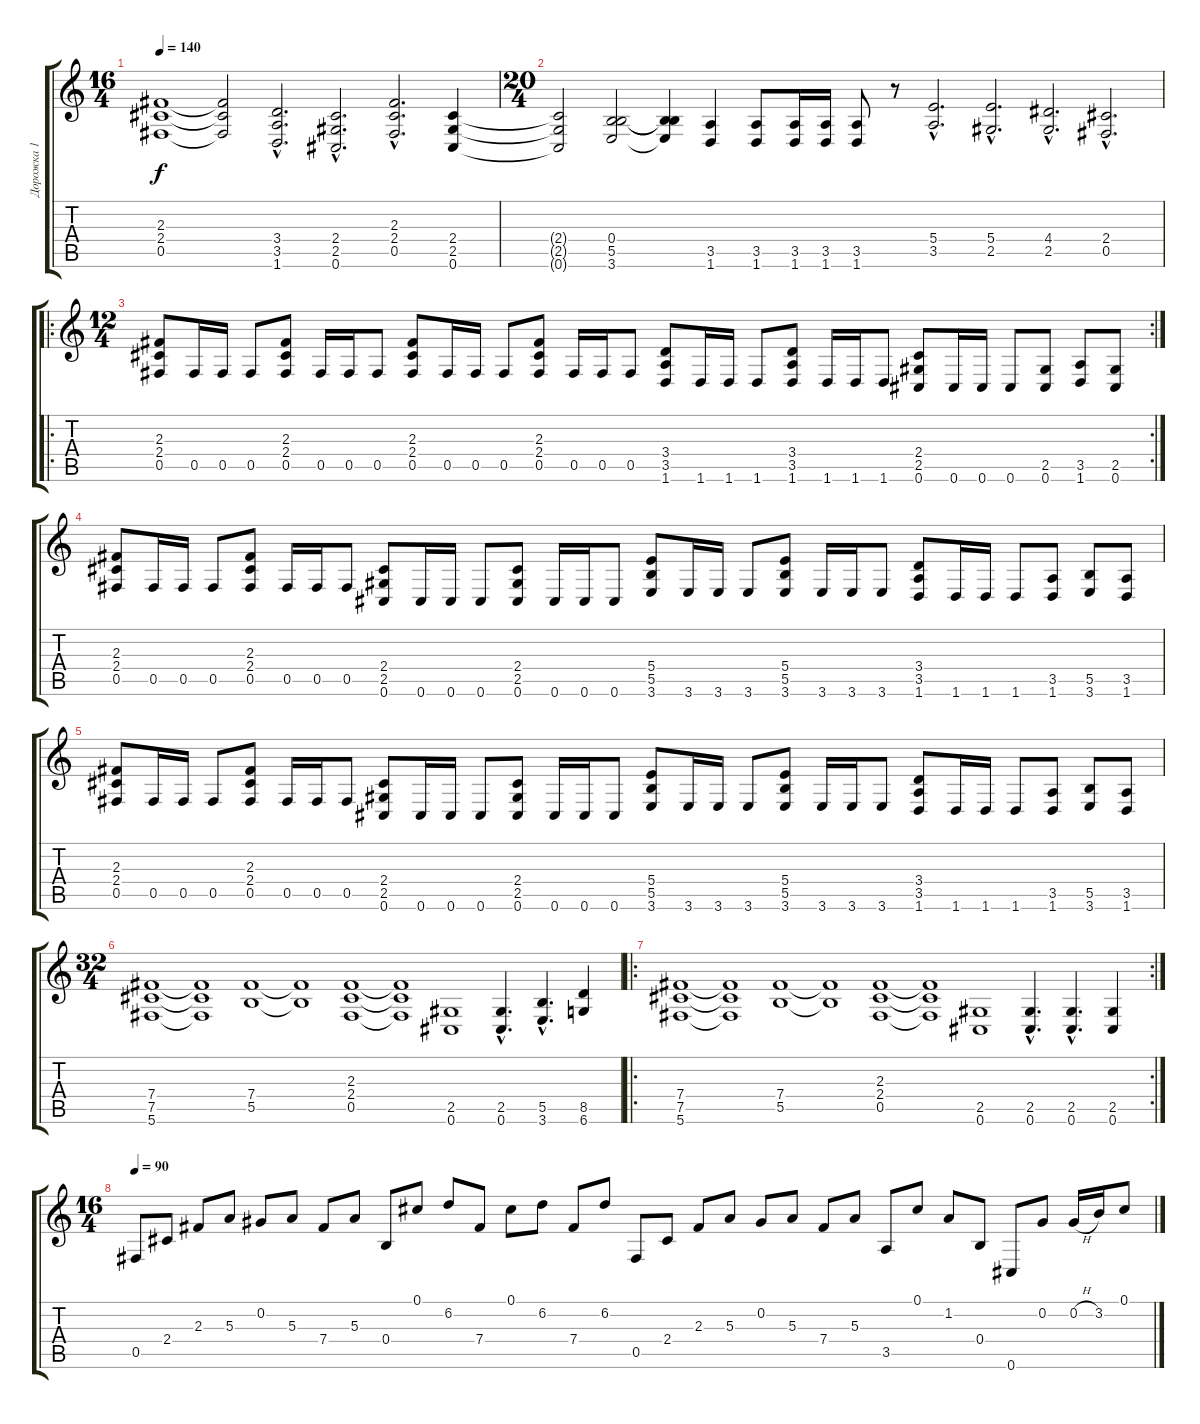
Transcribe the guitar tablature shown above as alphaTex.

\track ("Дорожка 1" "Дорожка 1") {instrument overdrivenguitar}
\staff {score tabs}
\tuning (Db4 Ab3 E3 B2 Gb2 Db2) {hide}
\ts (16 4)
\tempo 140
\clef g2
\ks c
(2.3 2.4 0.5).1{dy f} (2.3{t} 2.4{t} 0.5{t}).2 (3.4{hac} 3.5{hac} 1.6{hac}).2{d} (2.4{hac} 2.5{hac} 0.6{hac}).2{d} (2.3{hac} 2.4{hac} 0.5{hac}).2{d} (2.4 2.5 0.6).4 |
\ts (20 4)
(2.4{t} 2.5{t} 0.6{t}).2 (0.4 5.5 3.6).2 (0.4{t} 5.5{t} 3.6{t}).4 (3.5 1.6).4 (3.5 1.6).8 (3.5 1.6).16 (3.5 1.6).16 (3.5 1.6).8 r.8 (5.4{hac} 3.5{hac}).2{d} (5.4{hac} 2.5{hac}).2{d} (4.4{hac} 2.5{hac}).2{d} (2.4{hac} 0.5{hac}).2{d} |
\ro
\rc 2
\ts (12 4)
(2.3 2.4 0.5).8 0.5.16 0.5.16 0.5.8 (2.3 2.4 0.5).8 0.5.16 0.5.16 0.5.8 (2.3 2.4 0.5).8 0.5.16 0.5.16 0.5.8 (2.3 2.4 0.5).8 0.5.16 0.5.16 0.5.8 (3.4 3.5 1.6).8 1.6.16 1.6.16 1.6.8 (3.4 3.5 1.6).8 1.6.16 1.6.16 1.6.8 (2.4 2.5 0.6).8 0.6.16 0.6.16 0.6.8 (2.5 0.6).8 (3.5 1.6).8 (2.5 0.6).8 |
(2.3 2.4 0.5).8 0.5.16 0.5.16 0.5.8 (2.3 2.4 0.5).8 0.5.16 0.5.16 0.5.8 (2.4 2.5 0.6).8 0.6.16 0.6.16 0.6.8 (2.4 2.5 0.6).8 0.6.16 0.6.16 0.6.8 (5.4 5.5 3.6).8 3.6.16 3.6.16 3.6.8 (5.4 5.5 3.6).8 3.6.16 3.6.16 3.6.8 (3.4 3.5 1.6).8 1.6.16 1.6.16 1.6.8 (3.5 1.6).8 (5.5 3.6).8 (3.5 1.6).8 |
(2.3 2.4 0.5).8 0.5.16 0.5.16 0.5.8 (2.3 2.4 0.5).8 0.5.16 0.5.16 0.5.8 (2.4 2.5 0.6).8 0.6.16 0.6.16 0.6.8 (2.4 2.5 0.6).8 0.6.16 0.6.16 0.6.8 (5.4 5.5 3.6).8 3.6.16 3.6.16 3.6.8 (5.4 5.5 3.6).8 3.6.16 3.6.16 3.6.8 (3.4 3.5 1.6).8 1.6.16 1.6.16 1.6.8 (3.5 1.6).8 (5.5 3.6).8 (3.5 1.6).8 |
\ts (32 4)
(7.4 7.5 5.6).1 (7.4{t} 7.5{t} 5.6{t}).1 (7.4 5.5).1 (7.4{t} 5.5{t}).1 (2.3 2.4 0.5).1 (2.3{t} 2.4{t} 0.5{t}).1 (2.5 0.6).1 (2.5{hac} 0.6{hac}).4{d} (5.5{hac} 3.6{hac}).4{d} (8.5 6.6).4 |
\ro
\rc 2
(7.4 7.5 5.6).1 (7.4{t} 7.5{t} 5.6{t}).1 (7.4 5.5).1 (7.4{t} 5.5{t}).1 (2.3 2.4 0.5).1 (2.3{t} 2.4{t} 0.5{t}).1 (2.5 0.6).1 (2.5{hac} 0.6{hac}).4{d} (2.5{hac} 0.6{hac}).4{d} (2.5 0.6).4 |
\ts (16 4)
\tempo 90
0.5.8{volume 15 instrument electricguitarclean} 2.4.8 2.3.8 5.3.8 0.2.8 5.3.8 7.4.8 5.3.8 0.4.8 0.1.8 6.2.8 7.4.8 0.1.8 6.2.8 7.4.8 6.2.8 0.5.8 2.4.8 2.3.8 5.3.8 0.2.8 5.3.8 7.4.8 5.3.8 3.5.8 0.1.8 1.2.8 0.4.8 0.6.8 0.2.8 0.2{h}.16 3.2.16 0.1.8
